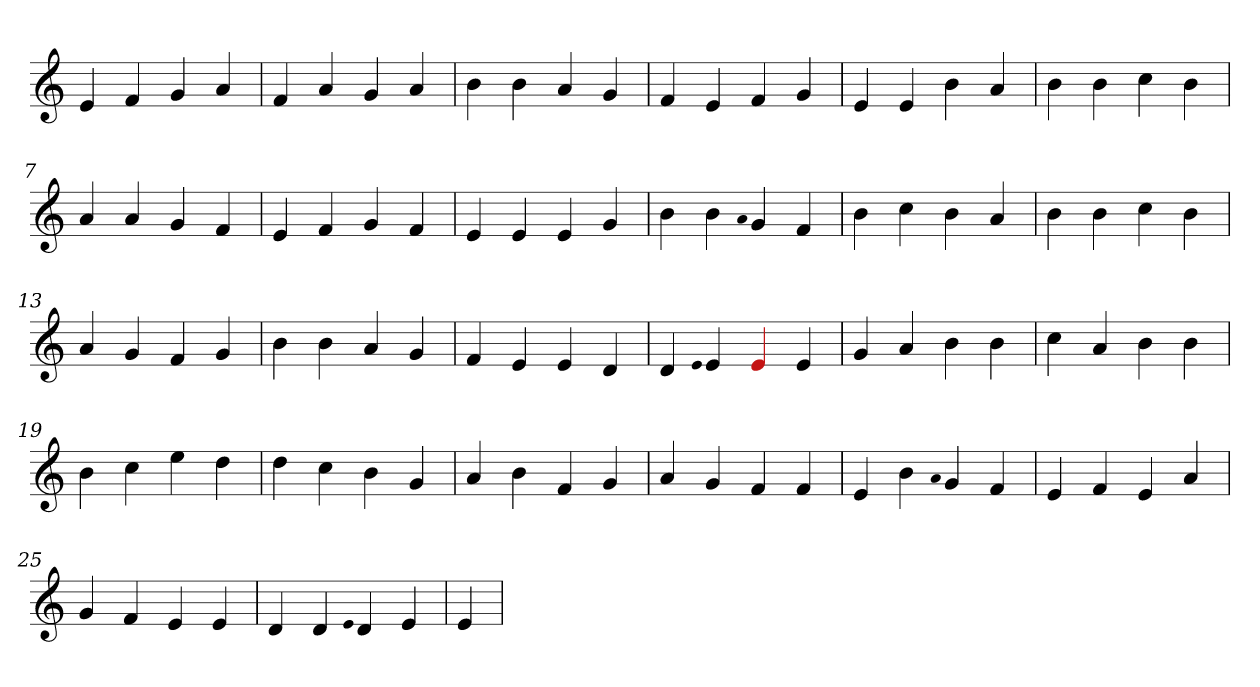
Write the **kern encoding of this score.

**kern
*part1
*staff1
*clefG2
=1
4e
4f
4g
4a
=2
4f
4a
4g
4a
=3
4b
4b
4a
4g
=4
4f
4e
4f
4g
=5
4e
4e
4b
4a
=6
4b
4b
4cc
4b
=7
4a
4a
4g
4f
=8
4e
4f
4g
4f
=9
4e
4e
4e
4g
=10
4b
4b
qqa
4g
4f
=11
4b
4cc
4b
4a
=12
4b
4b
4cc
4b
=13
4a
4g
4f
4g
=14
4b
4b
4a
4g
=15
4f
4e
4e
4d
=16
4d
qqe
4e
4Re
4e
=17
4g
4a
4b
4b
=18
4cc
4a
4b
4b
=19
4b
4cc
4ee
4dd
=20
4dd
4cc
4b
4g
=21
4a
4b
4f
4g
=22
4a
4g
4f
4f
=23
4e
4b
qqa
4g
4f
=24
4e
4f
4e
4a
=25
4g
4f
4e
4e
=26
4d
4d
qqe
4d
4e
=27
4e
=
*-
